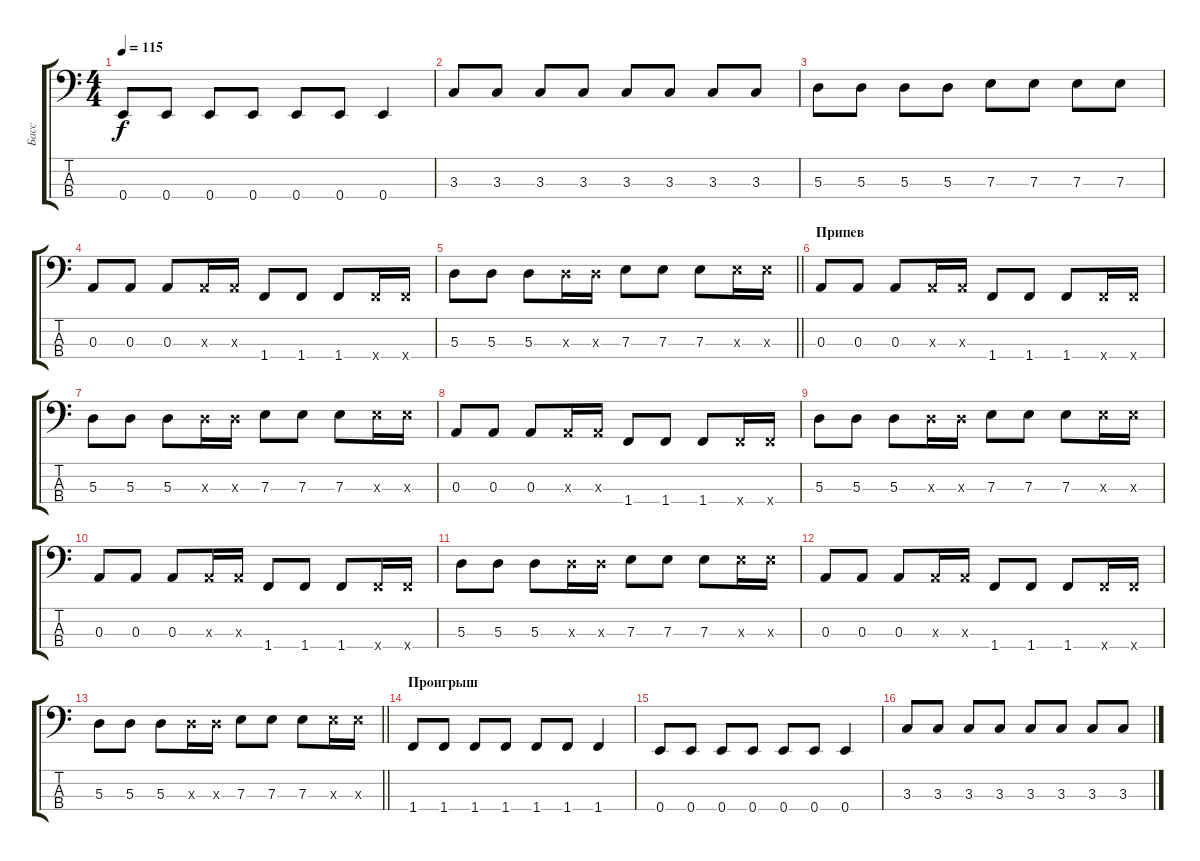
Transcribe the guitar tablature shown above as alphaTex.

\track ("Басс" "Басс") {instrument electricbassfinger}
\staff {score tabs}
\tuning (G2 D2 A1 E1) {hide}
\ts (4 4)
\tempo 115
\clef f4
\ks c
0.4.8{dy f} 0.4.8 0.4.8 0.4.8 0.4.8 0.4.8 0.4.4 |
3.3.8 3.3.8 3.3.8 3.3.8 3.3.8 3.3.8 3.3.8 3.3.8 |
5.3.8 5.3.8 5.3.8 5.3.8 7.3.8 7.3.8 7.3.8 7.3.8 |
0.3.8 0.3.8 0.3.8 0.3{x}.16 0.3{x}.16 1.4.8 1.4.8 1.4.8 1.4{x}.16 1.4{x}.16 |
\barLineRight lightlight
5.3.8 5.3.8 5.3.8 5.3{x}.16 5.3{x}.16 7.3.8 7.3.8 7.3.8 7.3{x}.16 7.3{x}.16 |
\section ("" "Припев")
0.3.8 0.3.8 0.3.8 0.3{x}.16 0.3{x}.16 1.4.8 1.4.8 1.4.8 1.4{x}.16 1.4{x}.16 |
5.3.8 5.3.8 5.3.8 5.3{x}.16 5.3{x}.16 7.3.8 7.3.8 7.3.8 7.3{x}.16 7.3{x}.16 |
0.3.8 0.3.8 0.3.8 0.3{x}.16 0.3{x}.16 1.4.8 1.4.8 1.4.8 1.4{x}.16 1.4{x}.16 |
5.3.8 5.3.8 5.3.8 5.3{x}.16 5.3{x}.16 7.3.8 7.3.8 7.3.8 7.3{x}.16 7.3{x}.16 |
0.3.8 0.3.8 0.3.8 0.3{x}.16 0.3{x}.16 1.4.8 1.4.8 1.4.8 1.4{x}.16 1.4{x}.16 |
5.3.8 5.3.8 5.3.8 5.3{x}.16 5.3{x}.16 7.3.8 7.3.8 7.3.8 7.3{x}.16 7.3{x}.16 |
0.3.8 0.3.8 0.3.8 0.3{x}.16 0.3{x}.16 1.4.8 1.4.8 1.4.8 1.4{x}.16 1.4{x}.16 |
\barLineRight lightlight
5.3.8 5.3.8 5.3.8 5.3{x}.16 5.3{x}.16 7.3.8 7.3.8 7.3.8 7.3{x}.16 7.3{x}.16 |
\section ("" "Проигрыш")
1.4.8 1.4.8 1.4.8 1.4.8 1.4.8 1.4.8 1.4.4 |
0.4.8 0.4.8 0.4.8 0.4.8 0.4.8 0.4.8 0.4.4 |
3.3.8 3.3.8 3.3.8 3.3.8 3.3.8 3.3.8 3.3.8 3.3.8
